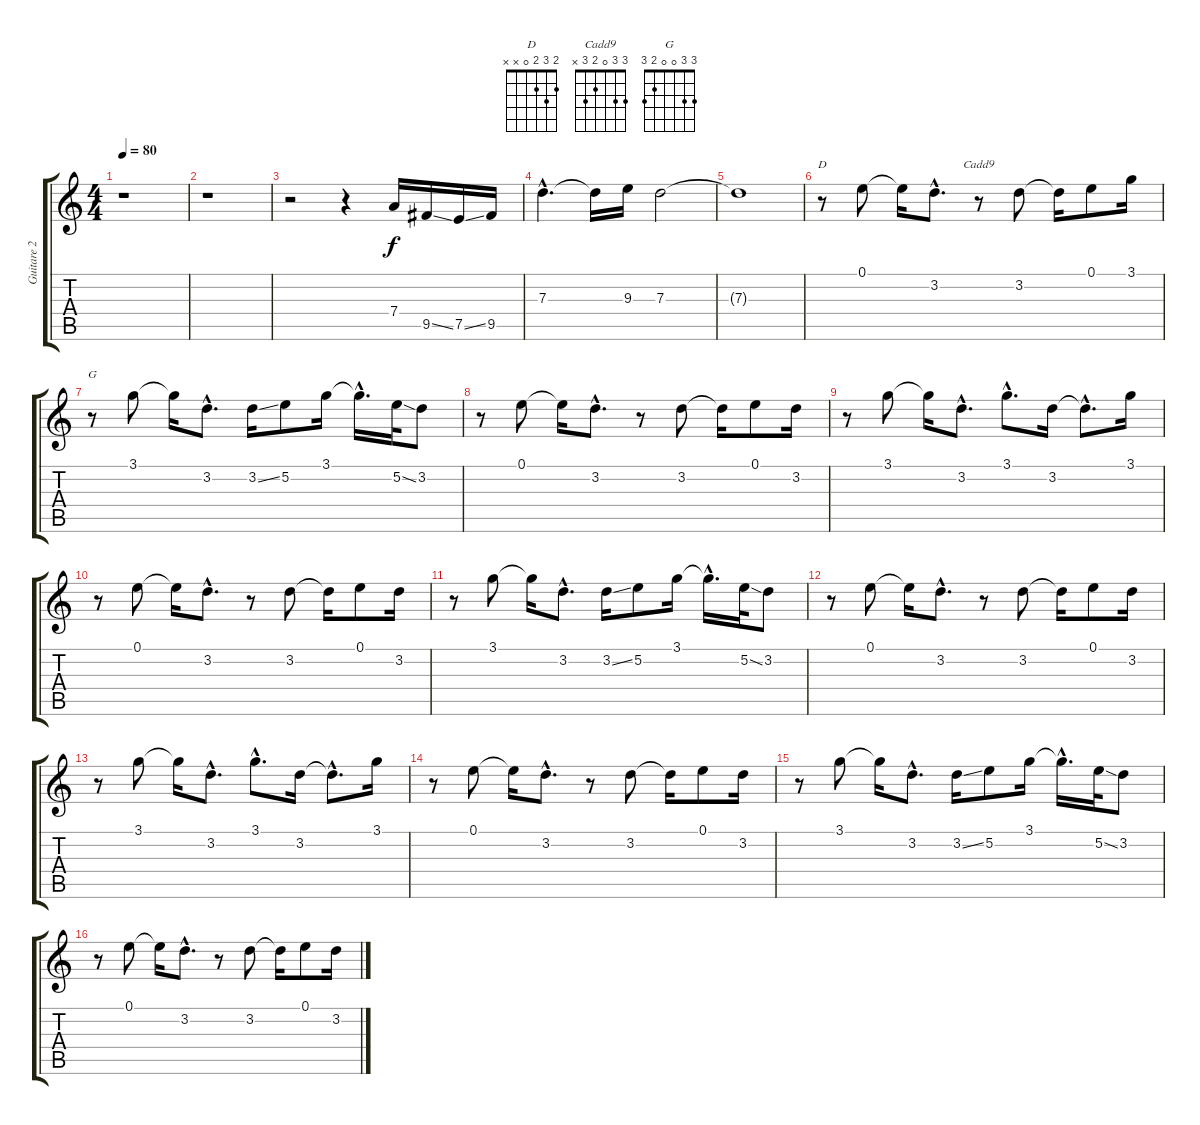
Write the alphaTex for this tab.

\track ("Guitare 2" "Guitare 2") {instrument distortionguitar}
\staff {score tabs}
\tuning (E4 B3 G3 D3 A2 E2) {hide}
\chord ("D" 2 3 2 0 x x)
\chord ("Cadd9" 3 3 0 2 3 x)
\chord ("G" 3 3 0 0 2 3)
\ts (4 4)
\tempo 80
\clef g2
\ks c
r.1{dy f instrument distortionguitar} |
r.1 |
r.2 r.4 7.4.16 9.5{ss}.16 7.5{ss}.16 9.5.16 |
7.3{hac}.4{d} 7.3{t}.16 9.3.16 7.3.2 |
7.3{t}.1 |
r.8{ch "D"} 0.1.8 0.1{t}.16 3.2{hac}.8{d} r.8{ch "Cadd9"} 3.2.8 3.2{t}.16 0.1.8 3.1.16 |
r.8{ch "G"} 3.1.8 3.1{t}.16 3.2{hac}.8{d} 3.2{ss}.16 5.2.8 3.1.16 3.1{hac t}.16{d} 5.2{ss}.32 3.2.8 |
r.8 0.1.8 0.1{t}.16 3.2{hac}.8{d} r.8 3.2.8 3.2{t}.16 0.1.8 3.2.16 |
r.8 3.1.8 3.1{t}.16 3.2{hac}.8{d} 3.1{hac}.8{d} 3.2.16 3.2{hac t}.8{d} 3.1.16 |
r.8 0.1.8 0.1{t}.16 3.2{hac}.8{d} r.8 3.2.8 3.2{t}.16 0.1.8 3.2.16 |
r.8 3.1.8 3.1{t}.16 3.2{hac}.8{d} 3.2{ss}.16 5.2.8 3.1.16 3.1{hac t}.16{d} 5.2{ss}.32 3.2.8 |
r.8 0.1.8 0.1{t}.16 3.2{hac}.8{d} r.8 3.2.8 3.2{t}.16 0.1.8 3.2.16 |
r.8 3.1.8 3.1{t}.16 3.2{hac}.8{d} 3.1{hac}.8{d} 3.2.16 3.2{hac t}.8{d} 3.1.16 |
r.8 0.1.8 0.1{t}.16 3.2{hac}.8{d} r.8 3.2.8 3.2{t}.16 0.1.8 3.2.16 |
r.8 3.1.8 3.1{t}.16 3.2{hac}.8{d} 3.2{ss}.16 5.2.8 3.1.16 3.1{hac t}.16{d} 5.2{ss}.32 3.2.8 |
r.8 0.1.8 0.1{t}.16 3.2{hac}.8{d} r.8 3.2.8 3.2{t}.16 0.1.8 3.2.16
